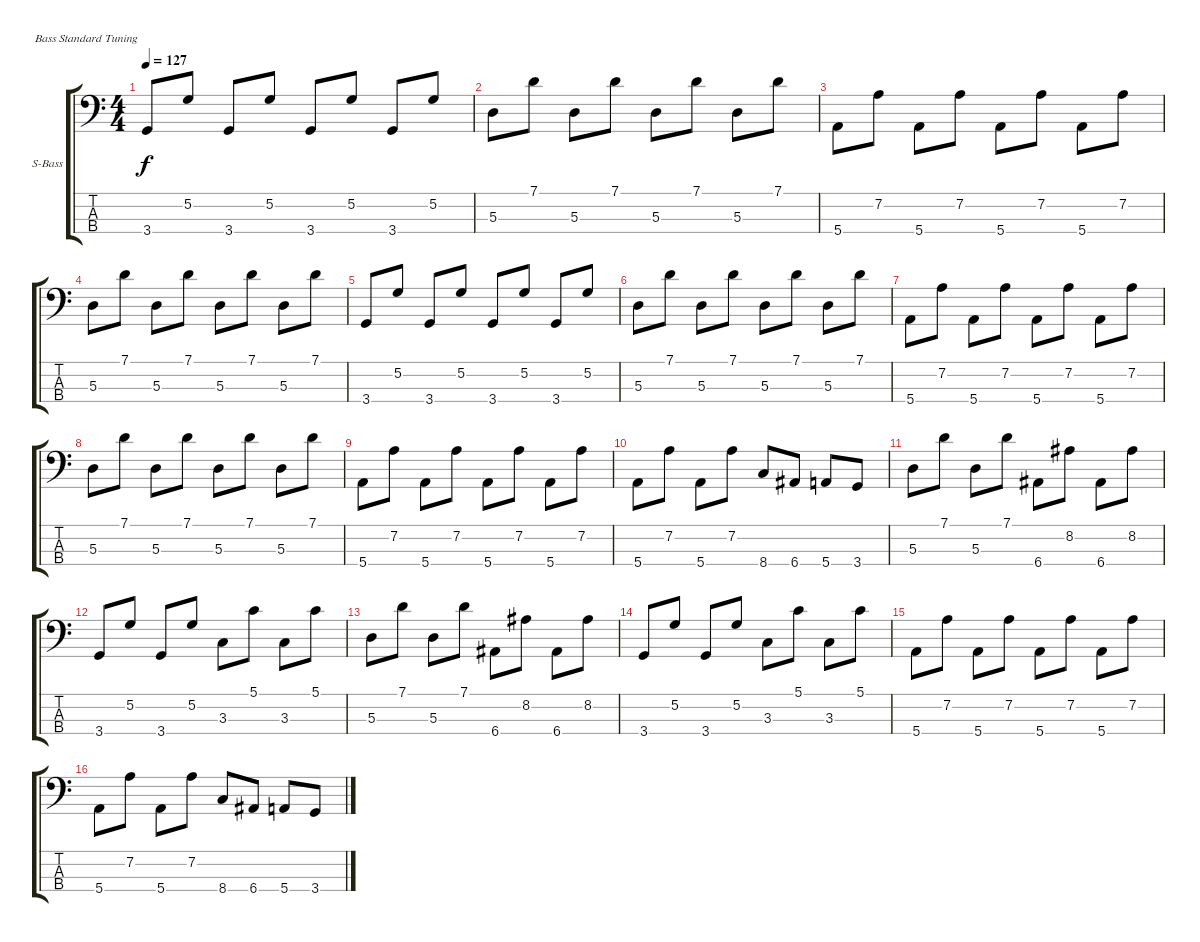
\defaultSystemsLayout 4
\bracketExtendMode groupsimilarinstruments
\firstSystemTrackNameOrientation horizontal
\otherSystemsTrackNameOrientation horizontal
\track ("А. Андреев" "S-Bass") {instrument synthbass1}
\staff {score tabs}
\tuning (G2 D2 A1 E1)
\ts (4 4)
\tempo 127
\clef f4
\scale
0.333333
\ks c
3.4.8{dy f} 5.2.8 3.4.8 5.2.8 3.4.8 5.2.8 3.4.8 5.2.8 |
\scale
0.333333 5.3.8 7.1.8 5.3.8 7.1.8 5.3.8 7.1.8 5.3.8 7.1.8 |
\scale
0.333333 5.4.8 7.2.8 5.4.8 7.2.8 5.4.8 7.2.8 5.4.8 7.2.8 |
\scale
0.333333 5.3.8 7.1.8 5.3.8 7.1.8 5.3.8 7.1.8 5.3.8 7.1.8 |
\scale
0.333333 3.4.8 5.2.8 3.4.8 5.2.8 3.4.8 5.2.8 3.4.8 5.2.8 |
\scale
0.333333 5.3.8 7.1.8 5.3.8 7.1.8 5.3.8 7.1.8 5.3.8 7.1.8 |
\scale
0.333333 5.4.8 7.2.8 5.4.8 7.2.8 5.4.8 7.2.8 5.4.8 7.2.8 |
\scale
0.333333 5.3.8 7.1.8 5.3.8 7.1.8 5.3.8 7.1.8 5.3.8 7.1.8 |
\scale
0.333333 5.4.8 7.2.8 5.4.8 7.2.8 5.4.8 7.2.8 5.4.8 7.2.8 |
\scale
0.333333 5.4.8 7.2.8 5.4.8 7.2.8 8.4.8 6.4.8 5.4.8 3.4.8 |
\scale
0.333333 5.3.8 7.1.8 5.3.8 7.1.8 6.4.8 8.2.8 6.4.8 8.2.8 |
\scale
0.333333 3.4.8 5.2.8 3.4.8 5.2.8 3.3.8 5.1.8 3.3.8 5.1.8 |
\scale
0.333333 5.3.8 7.1.8 5.3.8 7.1.8 6.4.8 8.2.8 6.4.8 8.2.8 |
\scale
0.333333 3.4.8 5.2.8 3.4.8 5.2.8 3.3.8 5.1.8 3.3.8 5.1.8 |
5.4.8 7.2.8 5.4.8 7.2.8 5.4.8 7.2.8 5.4.8 7.2.8 |
5.4.8 7.2.8 5.4.8 7.2.8 8.4.8 6.4.8 5.4.8 3.4.8
